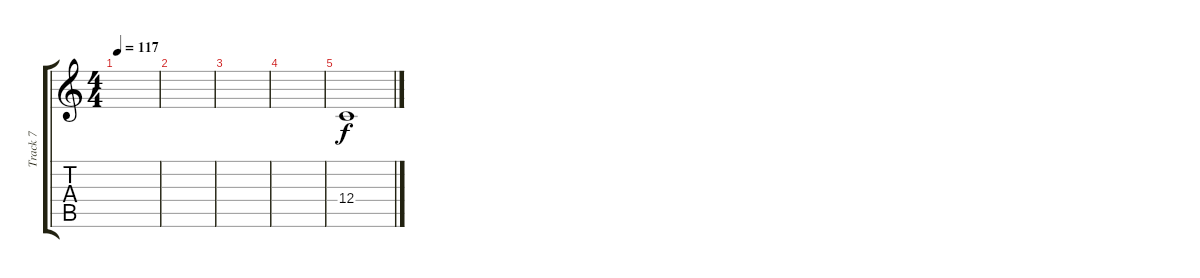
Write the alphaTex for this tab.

\track ("Track 7" "Track 7") {instrument reversecymbal}
\staff {score tabs}
\tuning (D4 A3 F3 C3 G2 D2) {hide}
\ts (4 4)
\tempo 117
\clef g2
\ks c
|
|
|
|
12.4.1
